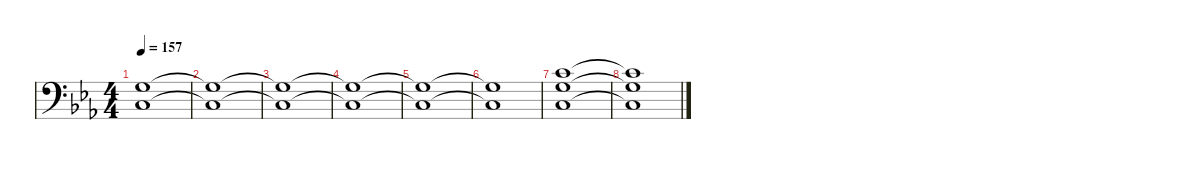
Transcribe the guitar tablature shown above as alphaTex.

\defaultSystemsLayout 4
\hideDynamics
\bracketExtendMode nobrackets
\singleTrackTrackNamePolicy hidden
\multiTrackTrackNamePolicy hidden
\firstSystemTrackNameMode fullname
\otherSystemsTrackNameOrientation horizontal
\track ("Strings" "vln.") {instrument stringensemble1}
\staff {score}
\tuning (E4 B3 G3 D3 A2 E2)
\ts (4 4)
\tempo 157
\clef f4
\ks cminor
(5.4{t acc forcenatural} 3.5{t acc forcenatural}).1{dy f beam Down} |
(5.4{t acc forcenatural} 3.5{t acc forcenatural}).1{beam Down} |
(5.4{t acc forcenatural} 3.5{t acc forcenatural}).1{beam Down} |
(5.4{t acc forcenatural} 3.5{t acc forcenatural}).1{beam Down} |
(5.4{t acc forcenatural} 3.5{t acc forcenatural}).1{beam Down} |
(5.4{t acc forcenatural} 3.5{t acc forcenatural}).1{beam Down} |
(5.3{acc forcenatural} 5.4{acc forcenatural} 3.5{acc forcenatural}).1{beam Down} |
(5.3{t acc forcenatural} 5.4{t acc forcenatural} 3.5{t acc forcenatural}).1{beam Down}
